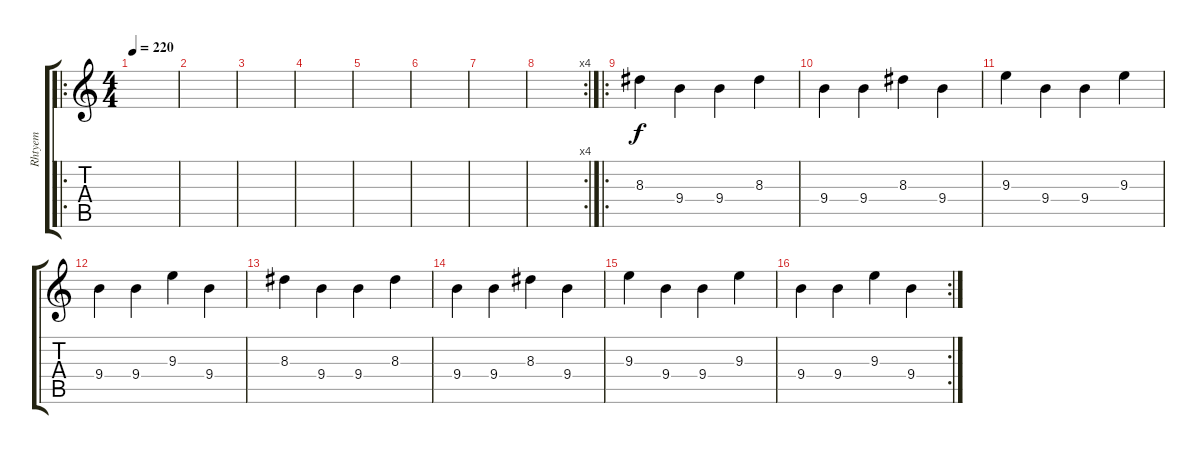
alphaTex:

\track ("Rhtyem" "Rhtyem") {instrument electricguitarjazz}
\staff {score tabs}
\tuning (E4 B3 G3 D3 A2 E2) {hide}
\ro
\ts (4 4)
\tempo 220
\clef g2
\ks c
|
|
|
|
|
|
|
\rc 4
|
\ro
8.3.4 9.4.4 9.4.4 8.3.4 |
9.4.4 9.4.4 8.3.4 9.4.4 |
9.3.4 9.4.4 9.4.4 9.3.4 |
9.4.4 9.4.4 9.3.4 9.4.4 |
8.3.4 9.4.4 9.4.4 8.3.4 |
9.4.4 9.4.4 8.3.4 9.4.4 |
9.3.4 9.4.4 9.4.4 9.3.4 |
\rc 2
9.4.4 9.4.4 9.3.4 9.4.4
